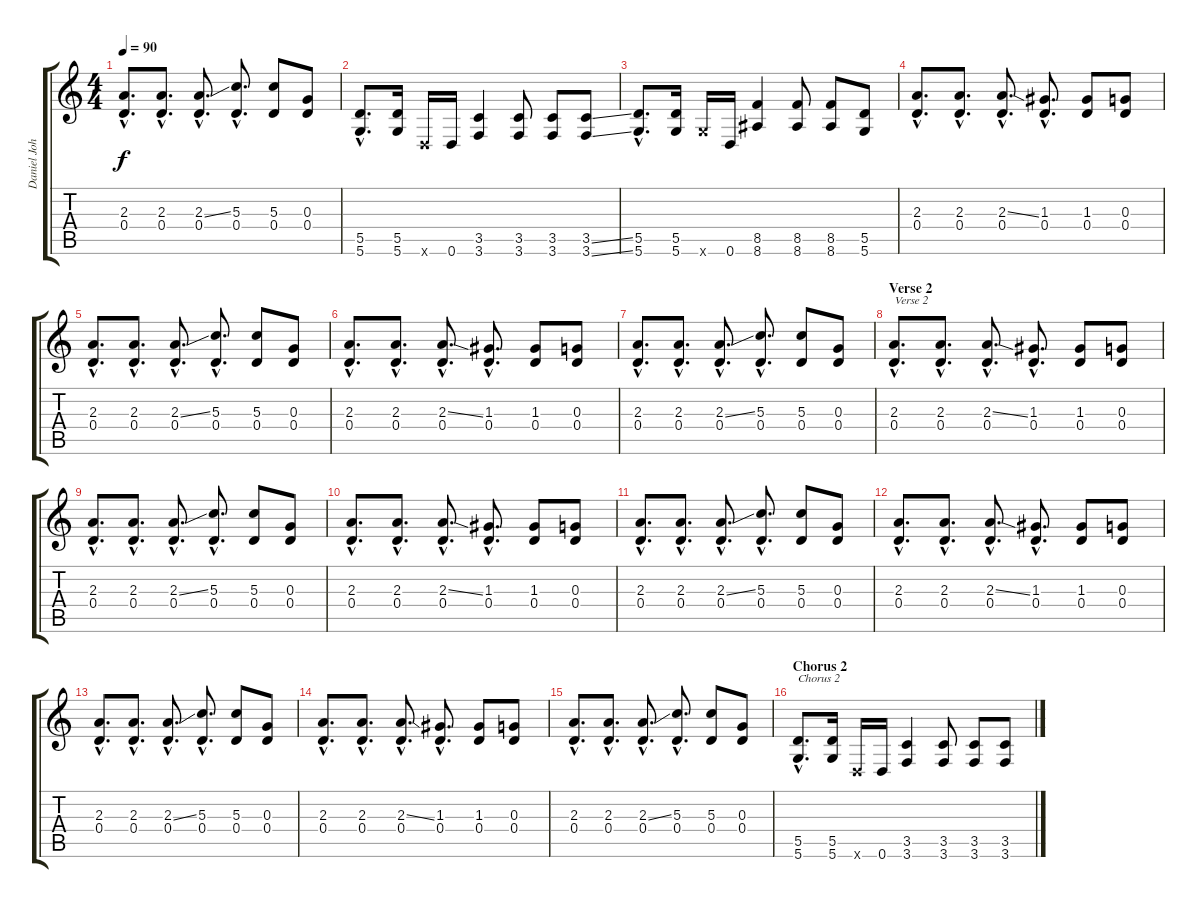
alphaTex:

\track ("Daniel Johns" "Daniel Joh") {instrument electricguitarclean}
\staff {score tabs}
\tuning (E4 B3 G3 D3 A2 D2) {hide}
\ts (4 4)
\tempo 90
\clef g2
\ks c
(2.3{hac} 0.4{hac}).8{d dy f} (2.3{hac} 0.4{hac}).8{d} (2.3{ss hac} 0.4{hac}).8{d} (5.3{hac} 0.4{hac}).8{d} (5.3 0.4).8 (0.3 0.4).8 |
(5.5{hac} 5.6{hac}).8{d volume 16 instrument distortionguitar} (5.5 5.6).16 0.6{x}.16 0.6.16 (3.5 3.6).4 (3.5 3.6).8 (3.5 3.6).8 (3.5{ss} 3.6{ss}).8 |
(5.5{hac} 5.6{hac}).8{d} (5.5 5.6).16 5.6{x}.16 0.6.16 (8.5 8.6).4 (8.5 8.6).8 (8.5 8.6).8 (5.5 5.6).8 |
(2.3{hac} 0.4{hac}).8{d volume 14 instrument electricguitarclean} (2.3{hac} 0.4{hac}).8{d} (2.3{ss hac} 0.4{hac}).8{d} (1.3{hac} 0.4{hac}).8{d} (1.3 0.4).8 (0.3 0.4).8 |
(2.3{hac} 0.4{hac}).8{d} (2.3{hac} 0.4{hac}).8{d} (2.3{ss hac} 0.4{hac}).8{d} (5.3{hac} 0.4{hac}).8{d} (5.3 0.4).8 (0.3 0.4).8 |
(2.3{hac} 0.4{hac}).8{d} (2.3{hac} 0.4{hac}).8{d} (2.3{ss hac} 0.4{hac}).8{d} (1.3{hac} 0.4{hac}).8{d} (1.3 0.4).8 (0.3 0.4).8 |
(2.3{hac} 0.4{hac}).8{d} (2.3{hac} 0.4{hac}).8{d} (2.3{ss hac} 0.4{hac}).8{d} (5.3{hac} 0.4{hac}).8{d} (5.3 0.4).8 (0.3 0.4).8 |
\section ("" "Verse 2")
(2.3{hac} 0.4{hac}).8{d txt "Verse 2" volume 8 instrument distortionguitar} (2.3{hac} 0.4{hac}).8{d} (2.3{ss hac} 0.4{hac}).8{d} (1.3{hac} 0.4{hac}).8{d} (1.3 0.4).8 (0.3 0.4).8 |
(2.3{hac} 0.4{hac}).8{d} (2.3{hac} 0.4{hac}).8{d} (2.3{ss hac} 0.4{hac}).8{d} (5.3{hac} 0.4{hac}).8{d} (5.3 0.4).8 (0.3 0.4).8 |
(2.3{hac} 0.4{hac}).8{d} (2.3{hac} 0.4{hac}).8{d} (2.3{ss hac} 0.4{hac}).8{d} (1.3{hac} 0.4{hac}).8{d} (1.3 0.4).8 (0.3 0.4).8 |
(2.3{hac} 0.4{hac}).8{d} (2.3{hac} 0.4{hac}).8{d} (2.3{ss hac} 0.4{hac}).8{d} (5.3{hac} 0.4{hac}).8{d} (5.3 0.4).8 (0.3 0.4).8 |
(2.3{hac} 0.4{hac}).8{d} (2.3{hac} 0.4{hac}).8{d} (2.3{ss hac} 0.4{hac}).8{d} (1.3{hac} 0.4{hac}).8{d} (1.3 0.4).8 (0.3 0.4).8 |
(2.3{hac} 0.4{hac}).8{d} (2.3{hac} 0.4{hac}).8{d} (2.3{ss hac} 0.4{hac}).8{d} (5.3{hac} 0.4{hac}).8{d} (5.3 0.4).8 (0.3 0.4).8 |
(2.3{hac} 0.4{hac}).8{d} (2.3{hac} 0.4{hac}).8{d} (2.3{ss hac} 0.4{hac}).8{d} (1.3{hac} 0.4{hac}).8{d} (1.3 0.4).8 (0.3 0.4).8 |
(2.3{hac} 0.4{hac}).8{d} (2.3{hac} 0.4{hac}).8{d} (2.3{ss hac} 0.4{hac}).8{d} (5.3{hac} 0.4{hac}).8{d} (5.3 0.4).8 (0.3 0.4).8 |
\section ("" "Chorus 2")
(5.5{hac} 5.6{hac}).8{d txt "Chorus 2" instrument distortionguitar} (5.5 5.6).16 0.6{x}.16 0.6.16 (3.5 3.6).4 (3.5 3.6).8 (3.5 3.6).8 (3.5{ss} 3.6{ss}).8
